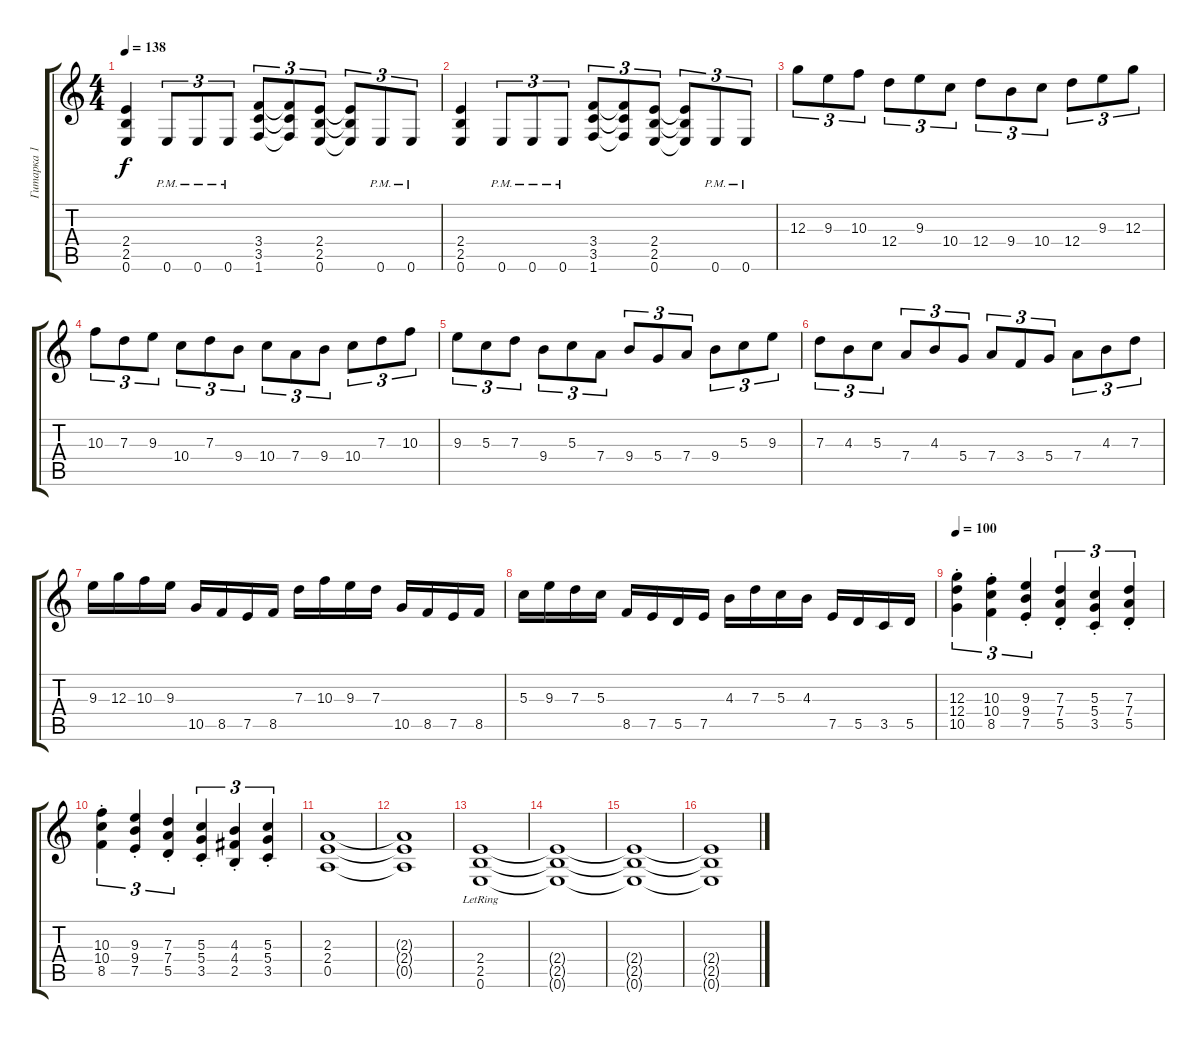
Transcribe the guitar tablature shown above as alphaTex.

\track ("Гитарка 1" "Гитарка 1") {instrument distortionguitar}
\staff {score tabs}
\tuning (E4 B3 G3 D3 A2 E2) {hide}
\ts (4 4)
\tempo 138
\clef g2
\ks c
(2.4 2.5 0.6).4{dy f} 0.6{pm}.8{tu (3 2)} 0.6{pm}.8{tu (3 2)} 0.6{pm}.8{tu (3 2)} (3.4 3.5 1.6).8{tu (3 2)} (3.4{t} 3.5{t} 1.6{t}).8{tu (3 2)} (2.4 2.5 0.6).8{tu (3 2)} (2.4{t} 2.5{t} 0.6{t}).8{tu (3 2)} 0.6{pm}.8{tu (3 2)} 0.6{pm}.8{tu (3 2)} |
(2.4 2.5 0.6).4 0.6{pm}.8{tu (3 2)} 0.6{pm}.8{tu (3 2)} 0.6{pm}.8{tu (3 2)} (3.4 3.5 1.6).8{tu (3 2)} (3.4{t} 3.5{t} 1.6{t}).8{tu (3 2)} (2.4 2.5 0.6).8{tu (3 2)} (2.4{t} 2.5{t} 0.6{t}).8{tu (3 2)} 0.6{pm}.8{tu (3 2)} 0.6{pm}.8{tu (3 2)} |
12.3.8{tu (3 2)} 9.3.8{tu (3 2)} 10.3.8{tu (3 2)} 12.4.8{tu (3 2)} 9.3.8{tu (3 2)} 10.4.8{tu (3 2)} 12.4.8{tu (3 2)} 9.4.8{tu (3 2)} 10.4.8{tu (3 2)} 12.4.8{tu (3 2)} 9.3.8{tu (3 2)} 12.3.8{tu (3 2)} |
10.3.8{tu (3 2)} 7.3.8{tu (3 2)} 9.3.8{tu (3 2)} 10.4.8{tu (3 2)} 7.3.8{tu (3 2)} 9.4.8{tu (3 2)} 10.4.8{tu (3 2)} 7.4.8{tu (3 2)} 9.4.8{tu (3 2)} 10.4.8{tu (3 2)} 7.3.8{tu (3 2)} 10.3.8{tu (3 2)} |
9.3.8{tu (3 2)} 5.3.8{tu (3 2)} 7.3.8{tu (3 2)} 9.4.8{tu (3 2)} 5.3.8{tu (3 2)} 7.4.8{tu (3 2)} 9.4.8{tu (3 2)} 5.4.8{tu (3 2)} 7.4.8{tu (3 2)} 9.4.8{tu (3 2)} 5.3.8{tu (3 2)} 9.3.8{tu (3 2)} |
7.3.8{tu (3 2)} 4.3.8{tu (3 2)} 5.3.8{tu (3 2)} 7.4.8{tu (3 2)} 4.3.8{tu (3 2)} 5.4.8{tu (3 2)} 7.4.8{tu (3 2)} 3.4.8{tu (3 2)} 5.4.8{tu (3 2)} 7.4.8{tu (3 2)} 4.3.8{tu (3 2)} 7.3.8{tu (3 2)} |
9.3.16 12.3.16 10.3.16 9.3.16 10.5.16 8.5.16 7.5.16 8.5.16 7.3.16 10.3.16 9.3.16 7.3.16 10.5.16 8.5.16 7.5.16 8.5.16 |
5.3.16 9.3.16 7.3.16 5.3.16 8.5.16 7.5.16 5.5.16 7.5.16 4.3.16 7.3.16 5.3.16 4.3.16 7.5.16 5.5.16 3.5.16 5.5.16 |
\tempo 100
(12.3{st} 12.4{st} 10.5{st}).4{tu (3 2)} (10.3{st} 10.4{st} 8.5{st}).4{tu (3 2)} (9.3{st} 9.4{st} 7.5{st}).4{tu (3 2)} (7.3{st} 7.4{st} 5.5{st}).4{tu (3 2)} (5.3{st} 5.4{st} 3.5{st}).4{tu (3 2)} (7.3{st} 7.4{st} 5.5{st}).4{tu (3 2)} |
(10.3{st} 10.4{st} 8.5{st}).4{tu (3 2)} (9.3{st} 9.4{st} 7.5{st}).4{tu (3 2)} (7.3{st} 7.4{st} 5.5{st}).4{tu (3 2)} (5.3{st} 5.4{st} 3.5{st}).4{tu (3 2)} (4.3{st} 4.4{st} 2.5{st}).4{tu (3 2)} (5.3{st} 5.4{st} 3.5{st}).4{tu (3 2)} |
(2.3 2.4 0.5).1 |
(2.3{t} 2.4{t} 0.5{t}).1 |
(2.4{lr} 2.5{lr} 0.6{lr}).1{volume 1} |
(2.4{t} 2.5{t} 0.6{t}).1 |
(2.4{t} 2.5{t} 0.6{t}).1 |
(2.4{t} 2.5{t} 0.6{t}).1
